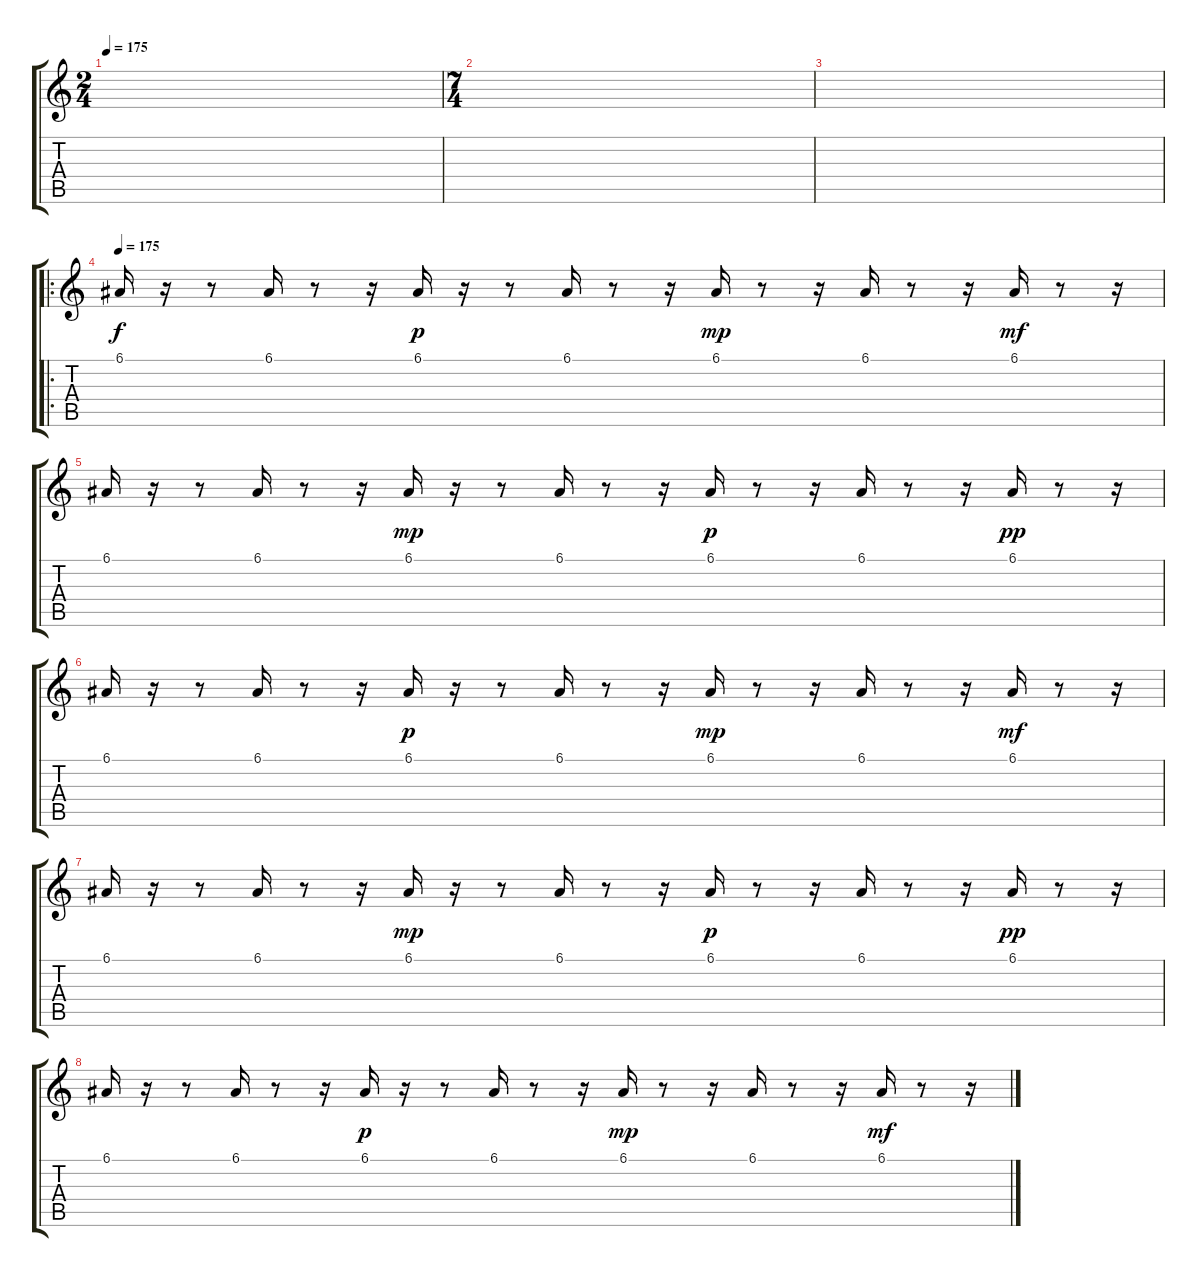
\track "" {instrument stringensemble1}
\staff {score tabs}
\tuning (E4 B3 G3 D3 A2 E2) {hide}
\ts (2 4)
\tempo 175
\clef g2
\ks c
|
\ts (7 4)
|
|
\ro
\tempo 175
6.1.16 r.16 r.8 6.1.16 r.8 r.16 6.1.16{dy p} r.16 r.8 6.1.16 r.8 r.16 6.1.16{dy mp} r.8 r.16 6.1.16 r.8 r.16 6.1.16{dy mf} r.8 r.16 |
6.1.16 r.16 r.8 6.1.16 r.8 r.16 6.1.16{dy mp} r.16 r.8 6.1.16 r.8 r.16 6.1.16{dy p} r.8 r.16 6.1.16 r.8 r.16 6.1.16{dy pp} r.8 r.16 |
6.1.16 r.16 r.8 6.1.16 r.8 r.16 6.1.16{dy p} r.16 r.8 6.1.16 r.8 r.16 6.1.16{dy mp} r.8 r.16 6.1.16 r.8 r.16 6.1.16{dy mf} r.8 r.16 |
6.1.16 r.16 r.8 6.1.16 r.8 r.16 6.1.16{dy mp} r.16 r.8 6.1.16 r.8 r.16 6.1.16{dy p} r.8 r.16 6.1.16 r.8 r.16 6.1.16{dy pp} r.8 r.16 |
6.1.16 r.16 r.8 6.1.16 r.8 r.16 6.1.16{dy p} r.16 r.8 6.1.16 r.8 r.16 6.1.16{dy mp} r.8 r.16 6.1.16 r.8 r.16 6.1.16{dy mf} r.8 r.16
